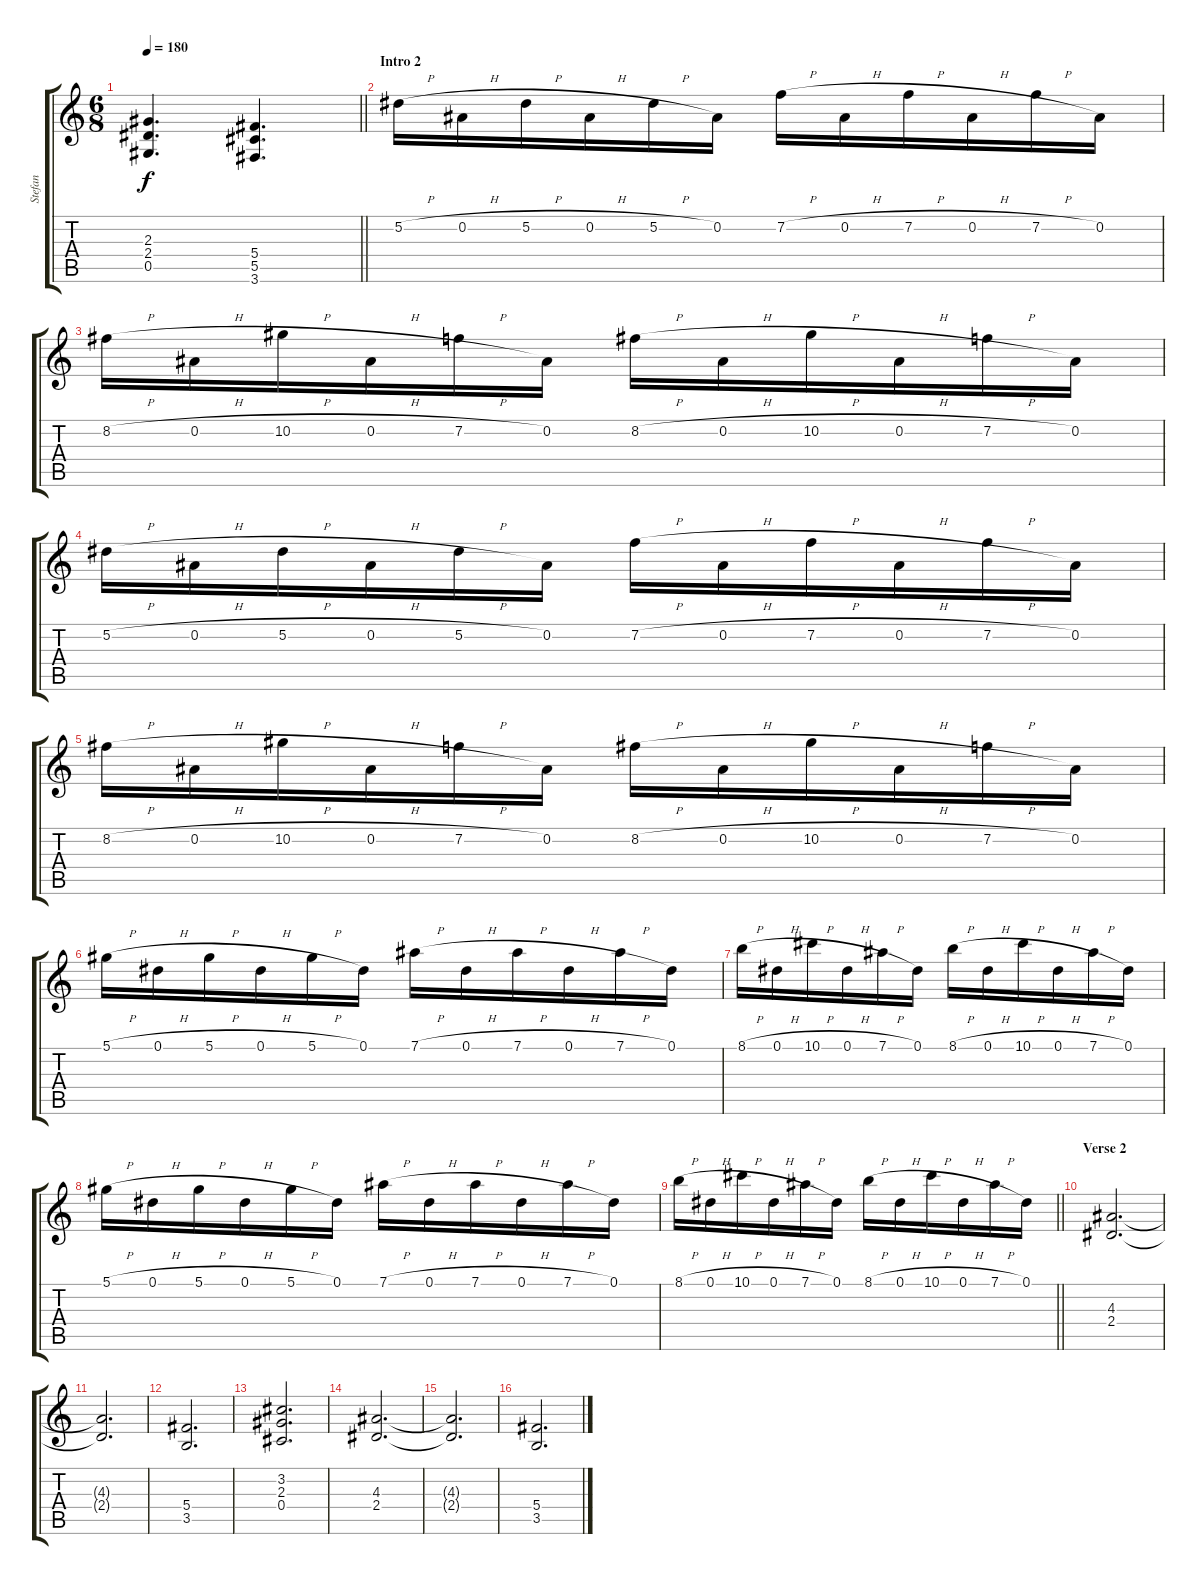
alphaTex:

\track ("Stefan" "Stefan") {instrument overdrivenguitar}
\staff {score tabs}
\tuning (Eb4 Bb3 Gb3 Db3 Ab2 Eb2) {hide}
\ts (6 8)
\tempo 180
\clef g2
\barLineRight lightlight
\ks c
(2.3 2.4 0.5).4{d dy f} (5.4 5.5 3.6).4{d} |
\section ("" "Intro 2")
5.2{h}.16 0.2{h}.16 5.2{h}.16 0.2{h}.16 5.2{h}.16 0.2.16 7.2{h}.16 0.2{h}.16 7.2{h}.16 0.2{h}.16 7.2{h}.16 0.2.16 |
8.2{h}.16 0.2{h}.16 10.2{h}.16 0.2{h}.16 7.2{h}.16 0.2.16 8.2{h}.16 0.2{h}.16 10.2{h}.16 0.2{h}.16 7.2{h}.16 0.2.16 |
5.2{h}.16 0.2{h}.16 5.2{h}.16 0.2{h}.16 5.2{h}.16 0.2.16 7.2{h}.16 0.2{h}.16 7.2{h}.16 0.2{h}.16 7.2{h}.16 0.2.16 |
8.2{h}.16 0.2{h}.16 10.2{h}.16 0.2{h}.16 7.2{h}.16 0.2.16 8.2{h}.16 0.2{h}.16 10.2{h}.16 0.2{h}.16 7.2{h}.16 0.2.16 |
5.1{h}.16 0.1{h}.16 5.1{h}.16 0.1{h}.16 5.1{h}.16 0.1.16 7.1{h}.16 0.1{h}.16 7.1{h}.16 0.1{h}.16 7.1{h}.16 0.1.16 |
8.1{h}.16 0.1{h}.16 10.1{h}.16 0.1{h}.16 7.1{h}.16 0.1.16 8.1{h}.16 0.1{h}.16 10.1{h}.16 0.1{h}.16 7.1{h}.16 0.1.16 |
5.1{h}.16 0.1{h}.16 5.1{h}.16 0.1{h}.16 5.1{h}.16 0.1.16 7.1{h}.16 0.1{h}.16 7.1{h}.16 0.1{h}.16 7.1{h}.16 0.1.16 |
\barLineRight lightlight
8.1{h}.16 0.1{h}.16 10.1{h}.16 0.1{h}.16 7.1{h}.16 0.1.16 8.1{h}.16 0.1{h}.16 10.1{h}.16 0.1{h}.16 7.1{h}.16 0.1.16 |
\section ("" "Verse 2")
(4.3 2.4).2{d} |
(4.3{t} 2.4{t}).2{d} |
(5.4 3.5).2{d} |
(3.2 2.3 0.4).2{d} |
(4.3 2.4).2{d} |
(4.3{t} 2.4{t}).2{d} |
(5.4 3.5).2{d}
